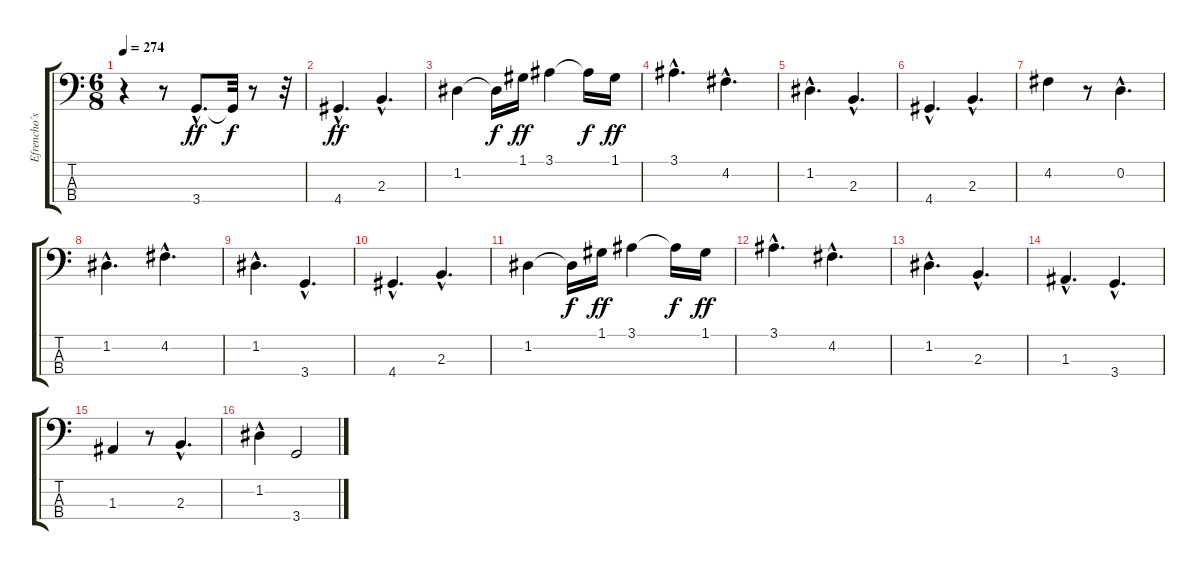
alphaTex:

\track ("Efrencho´s Al Bajo" "Efrencho´s") {instrument acousticbass}
\staff {score tabs}
\tuning (G2 D2 A1 E1) {hide}
\ts (6 8)
\tempo 274
\clef f4
\ks c
r.4{dy ff} r.8{instrument acousticbass} 3.4{hac}.8{d} 3.4{t}.32{dy f} r.8 r.32 |
4.4{hac}.4{d dy ff} 2.3{hac}.4{d} |
1.2.4 1.2{t}.16{dy f} 1.1.16{dy ff} 3.1.4 3.1{t}.16{dy f} 1.1.16{dy ff} |
3.1{hac}.4{d} 4.2{hac}.4{d} |
1.2{hac}.4{d} 2.3{hac}.4{d} |
4.4{hac}.4{d} 2.3{hac}.4{d} |
4.2.4 r.8 0.2{hac}.4{d} |
1.2{hac}.4{d} 4.2{hac}.4{d} |
1.2{hac}.4{d} 3.4{hac}.4{d} |
4.4{hac}.4{d} 2.3{hac}.4{d} |
1.2.4 1.2{t}.16{dy f} 1.1.16{dy ff} 3.1.4 3.1{t}.16{dy f} 1.1.16{dy ff} |
3.1{hac}.4{d} 4.2{hac}.4{d} |
1.2{hac}.4{d} 2.3{hac}.4{d} |
1.3{hac}.4{d} 3.4{hac}.4{d} |
1.3.4 r.8 2.3{hac}.4{d} |
1.2{hac}.4 3.4.2
